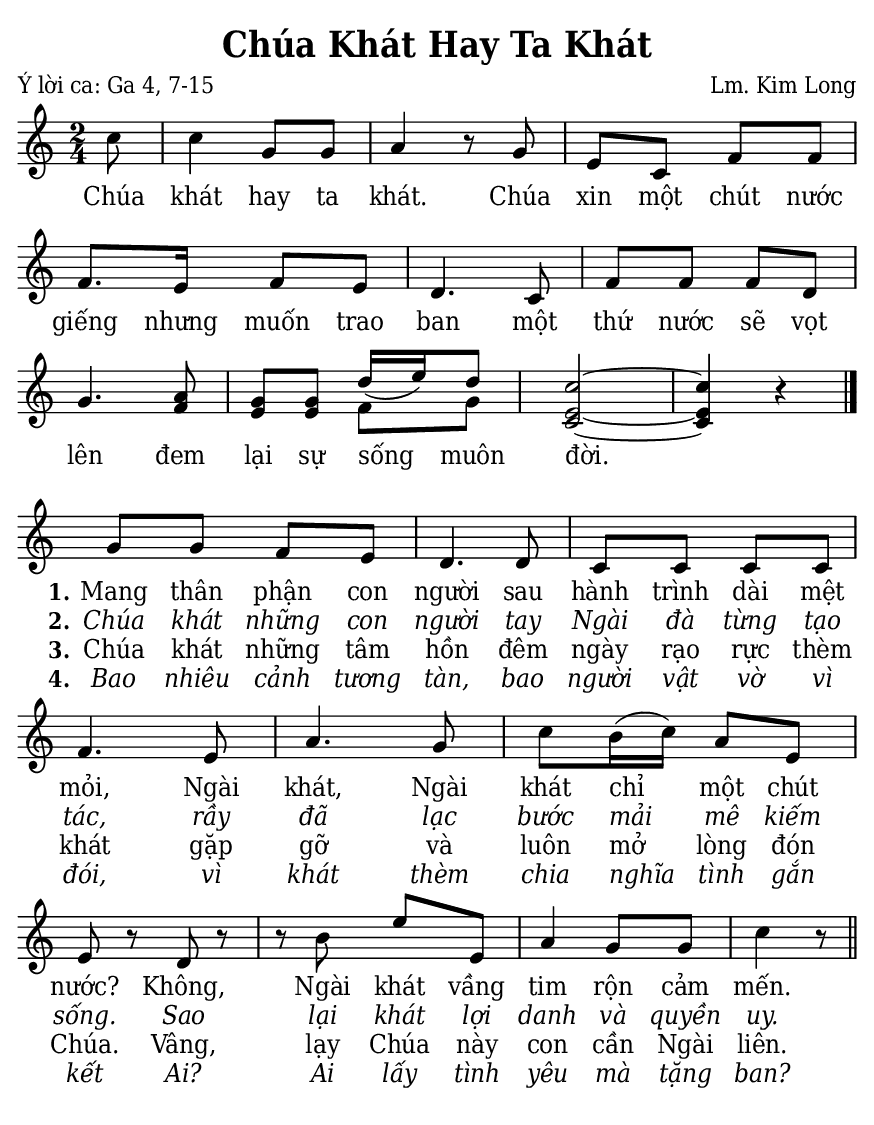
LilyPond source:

% Cài đặt chung
\version "2.24.3"
\include "english.ly"

\header {
  title = "Chúa Khát Hay Ta Khát"
  poet = "Ý lời ca: Ga 4, 7-15"
  composer = "Lm. Kim Long"
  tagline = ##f
}

% Nhạc
nhacPhanMot = \relative c'' {
  \key c \major
  \time 2/4
  \partial 8 c8 |
  c4 g8 g |
  a4 r8 g |
  e c f f |
  f8. e16 f8 e |
  d4. c8 |
  f f f d |
  g4.
  <<
    {
      a8 |
      g g
    }
    {
      f8 |
      e e
    }
  >>
  <<
    {
      \voiceOne
      d'16 _(e) d8
    }

    \new Voice = "splitpart" {
      \voiceTwo
      f,8 g
    }
  >>
  \oneVoice
  <c e, c>2 ~ |
  <c e, c>4 r \bar "|."
}

nhacPhanHai = \relative c'' {
  \key c \major
  \time 2/4
  g8 g f e |
  d4. d8 |
  c c c c |
  f4. e8 |
  a4. g8 |
  c b16 (c) a8 e |
  e8 r8 d r |
  r b' e e, |
  a4 g8 g |
  c4 r8 \bar "||"
}

% Lời
loiPhanMot = \lyricmode {
  Chúa khát hay ta khát.
  Chúa xin một chút nước giếng
  nhưng muốn trao ban một thứ nước sẽ vọt lên
  đem lại sự sống muôn đời.
}

loiPhanHai = \lyricmode {
  <<
    {
      \set stanza = "1."
      Mang thân phận con người sau hành trình dài mệt mỏi,
      Ngài khát, Ngài khát chỉ một chút nước?
      Không, Ngài khát vầng tim rộn cảm mến.
    }
    \new Lyrics {
	    \set associatedVoice = "beSop"
	    \set stanza = "2."
      \override Lyrics.LyricText.font-shape = #'italic
      Chúa khát những con người tay Ngài đà từng tạo tác,
      rầy đã lạc bước mải mê kiếm sống.
      Sao lại khát lợi danh và quyền uy.
    }
    \new Lyrics {
	    \set associatedVoice = "beSop"
	    \set stanza = "3."
      Chúa khát những tâm hồn đêm ngày rạo rực
      thèm khát gặp gỡ và luôn mở lòng đón Chúa.
      Vâng, lạy Chúa này con cần Ngài liên.
    }
    \new Lyrics {
	    \set associatedVoice = "beSop"
	    \set stanza = "4."
      \override Lyrics.LyricText.font-shape = #'italic
      Bao nhiêu cảnh tương tàn, bao người vật vờ vì đói,
      vì khát thèm chia nghĩa tình gắn kết
      Ai? Ai lấy tình yêu mà tặng ban?
    }
  >>
}

% Dàn trang
\paper {
  #(set-paper-size "a5")
  top-margin = 3\mm
  bottom-margin = 3\mm
  left-margin = 3\mm
  right-margin = 3\mm
  indent = #0
  #(define fonts
	 (make-pango-font-tree "Deja Vu Serif Condensed"
	 		       "Deja Vu Serif Condensed"
			       "Deja Vu Serif Condensed"
			       (/ 20 20)))
  print-page-number = ##f
}

\score {
  <<
    \new Staff <<
        \clef treble
        \new Voice = beSop {
          \nhacPhanMot
        }
      \new Lyrics \lyricsto beSop \loiPhanMot
    >>
  >>
  \layout {
    \override Lyrics.LyricSpace.minimum-distance = #2.5
    \override Score.BarNumber.break-visibility = ##(#f #f #f)
    \override Score.SpacingSpanner.uniform-stretching = ##t
    ragged-last = ##f
  }
}

\score {
  <<
    \new Staff <<
        \clef treble
        \new Voice = beSop {
          \nhacPhanHai
        }
      \new Lyrics \lyricsto beSop \loiPhanHai
    >>
  >>
  \layout {
    \override Staff.TimeSignature.transparent = ##t
    \override Lyrics.LyricSpace.minimum-distance = #2.2
    \override Score.BarNumber.break-visibility = ##(#f #f #f)
    \override Score.SpacingSpanner.uniform-stretching = ##t
    ragged-last = ##f
  }
}
